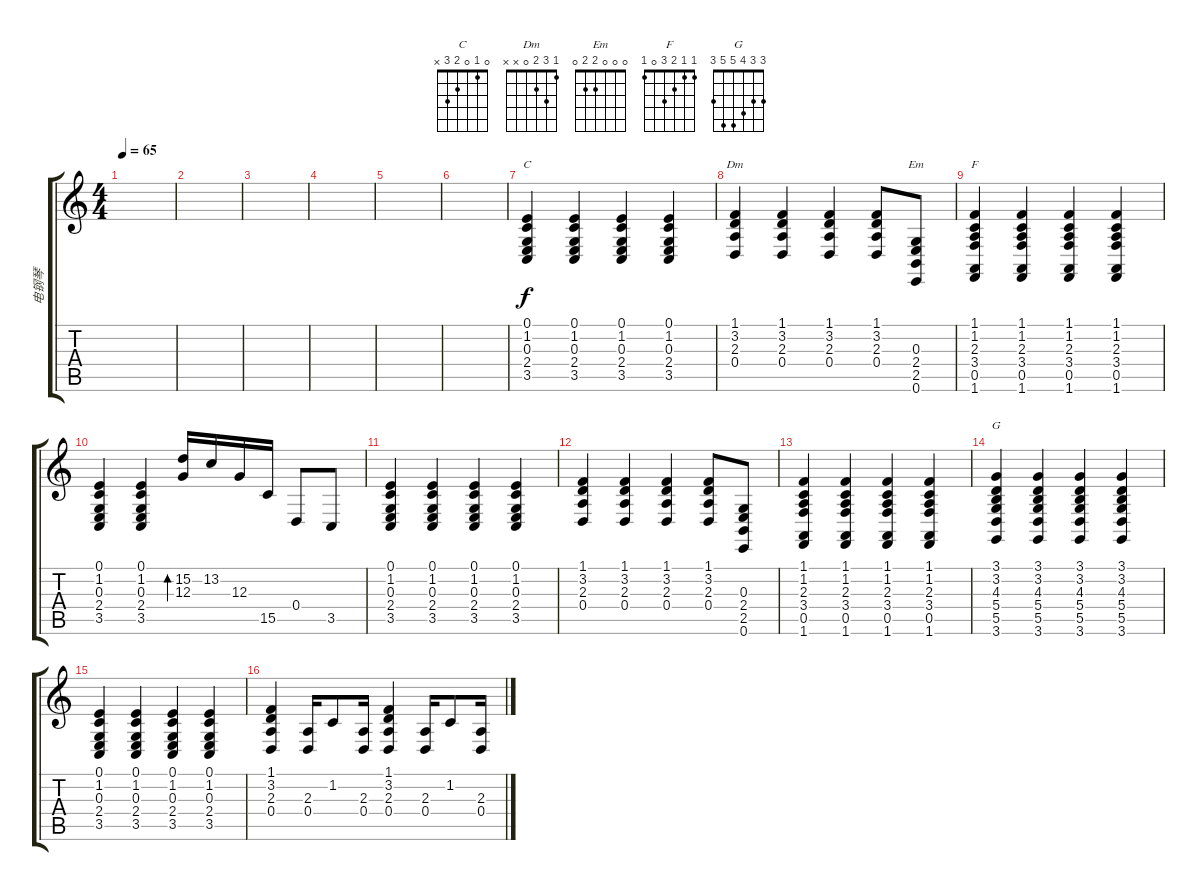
\track ("电钢琴" "电钢琴") {instrument electricgrandpiano}
\staff {score tabs}
\tuning (E4 B3 G3 D3 A2 E2) {hide}
\chord ("C" 0 1 0 2 3 x)
\chord ("Dm" 1 3 2 0 x x)
\chord ("Em" 0 0 0 2 2 0)
\chord ("F" 1 1 2 3 0 1)
\chord ("G" 3 3 4 5 5 3)
\ts (4 4)
\tempo 65
\clef g2
\ks c
|
|
|
|
|
|
(0.1 1.2 0.3 2.4 3.5).4{ch "C"} (0.1 1.2 0.3 2.4 3.5).4 (0.1 1.2 0.3 2.4 3.5).4 (0.1 1.2 0.3 2.4 3.5).4 |
(1.1 3.2 2.3 0.4).4{ch "Dm"} (1.1 3.2 2.3 0.4).4 (1.1 3.2 2.3 0.4).4 (1.1 3.2 2.3 0.4).8 (0.3 2.4 2.5 0.6).8{ch "Em"} |
(1.1 1.2 2.3 3.4 0.5 1.6).4{ch "F"} (1.1 1.2 2.3 3.4 0.5 1.6).4 (1.1 1.2 2.3 3.4 0.5 1.6).4 (1.1 1.2 2.3 3.4 0.5 1.6).4 |
(0.1 1.2 0.3 2.4 3.5).4 (0.1 1.2 0.3 2.4 3.5).4 (15.2 12.3).16{bd 120} 13.2.16 12.3.16 15.5.16 0.4.8 3.5.8 |
(0.1 1.2 0.3 2.4 3.5).4 (0.1 1.2 0.3 2.4 3.5).4 (0.1 1.2 0.3 2.4 3.5).4 (0.1 1.2 0.3 2.4 3.5).4 |
(1.1 3.2 2.3 0.4).4 (1.1 3.2 2.3 0.4).4 (1.1 3.2 2.3 0.4).4 (1.1 3.2 2.3 0.4).8 (0.3 2.4 2.5 0.6).8 |
(1.1 1.2 2.3 3.4 0.5 1.6).4 (1.1 1.2 2.3 3.4 0.5 1.6).4 (1.1 1.2 2.3 3.4 0.5 1.6).4 (1.1 1.2 2.3 3.4 0.5 1.6).4 |
(3.1 3.2 4.3 5.4 5.5 3.6).4{ch "G"} (3.1 3.2 4.3 5.4 5.5 3.6).4 (3.1 3.2 4.3 5.4 5.5 3.6).4 (3.1 3.2 4.3 5.4 5.5 3.6).4 |
(0.1 1.2 0.3 2.4 3.5).4 (0.1 1.2 0.3 2.4 3.5).4 (0.1 1.2 0.3 2.4 3.5).4 (0.1 1.2 0.3 2.4 3.5).4 |
(1.1 3.2 2.3 0.4).4 (2.3 0.4).16 1.2.8 (2.3 0.4).16 (1.1 3.2 2.3 0.4).4 (2.3 0.4).16 1.2.8 (2.3 0.4).16
